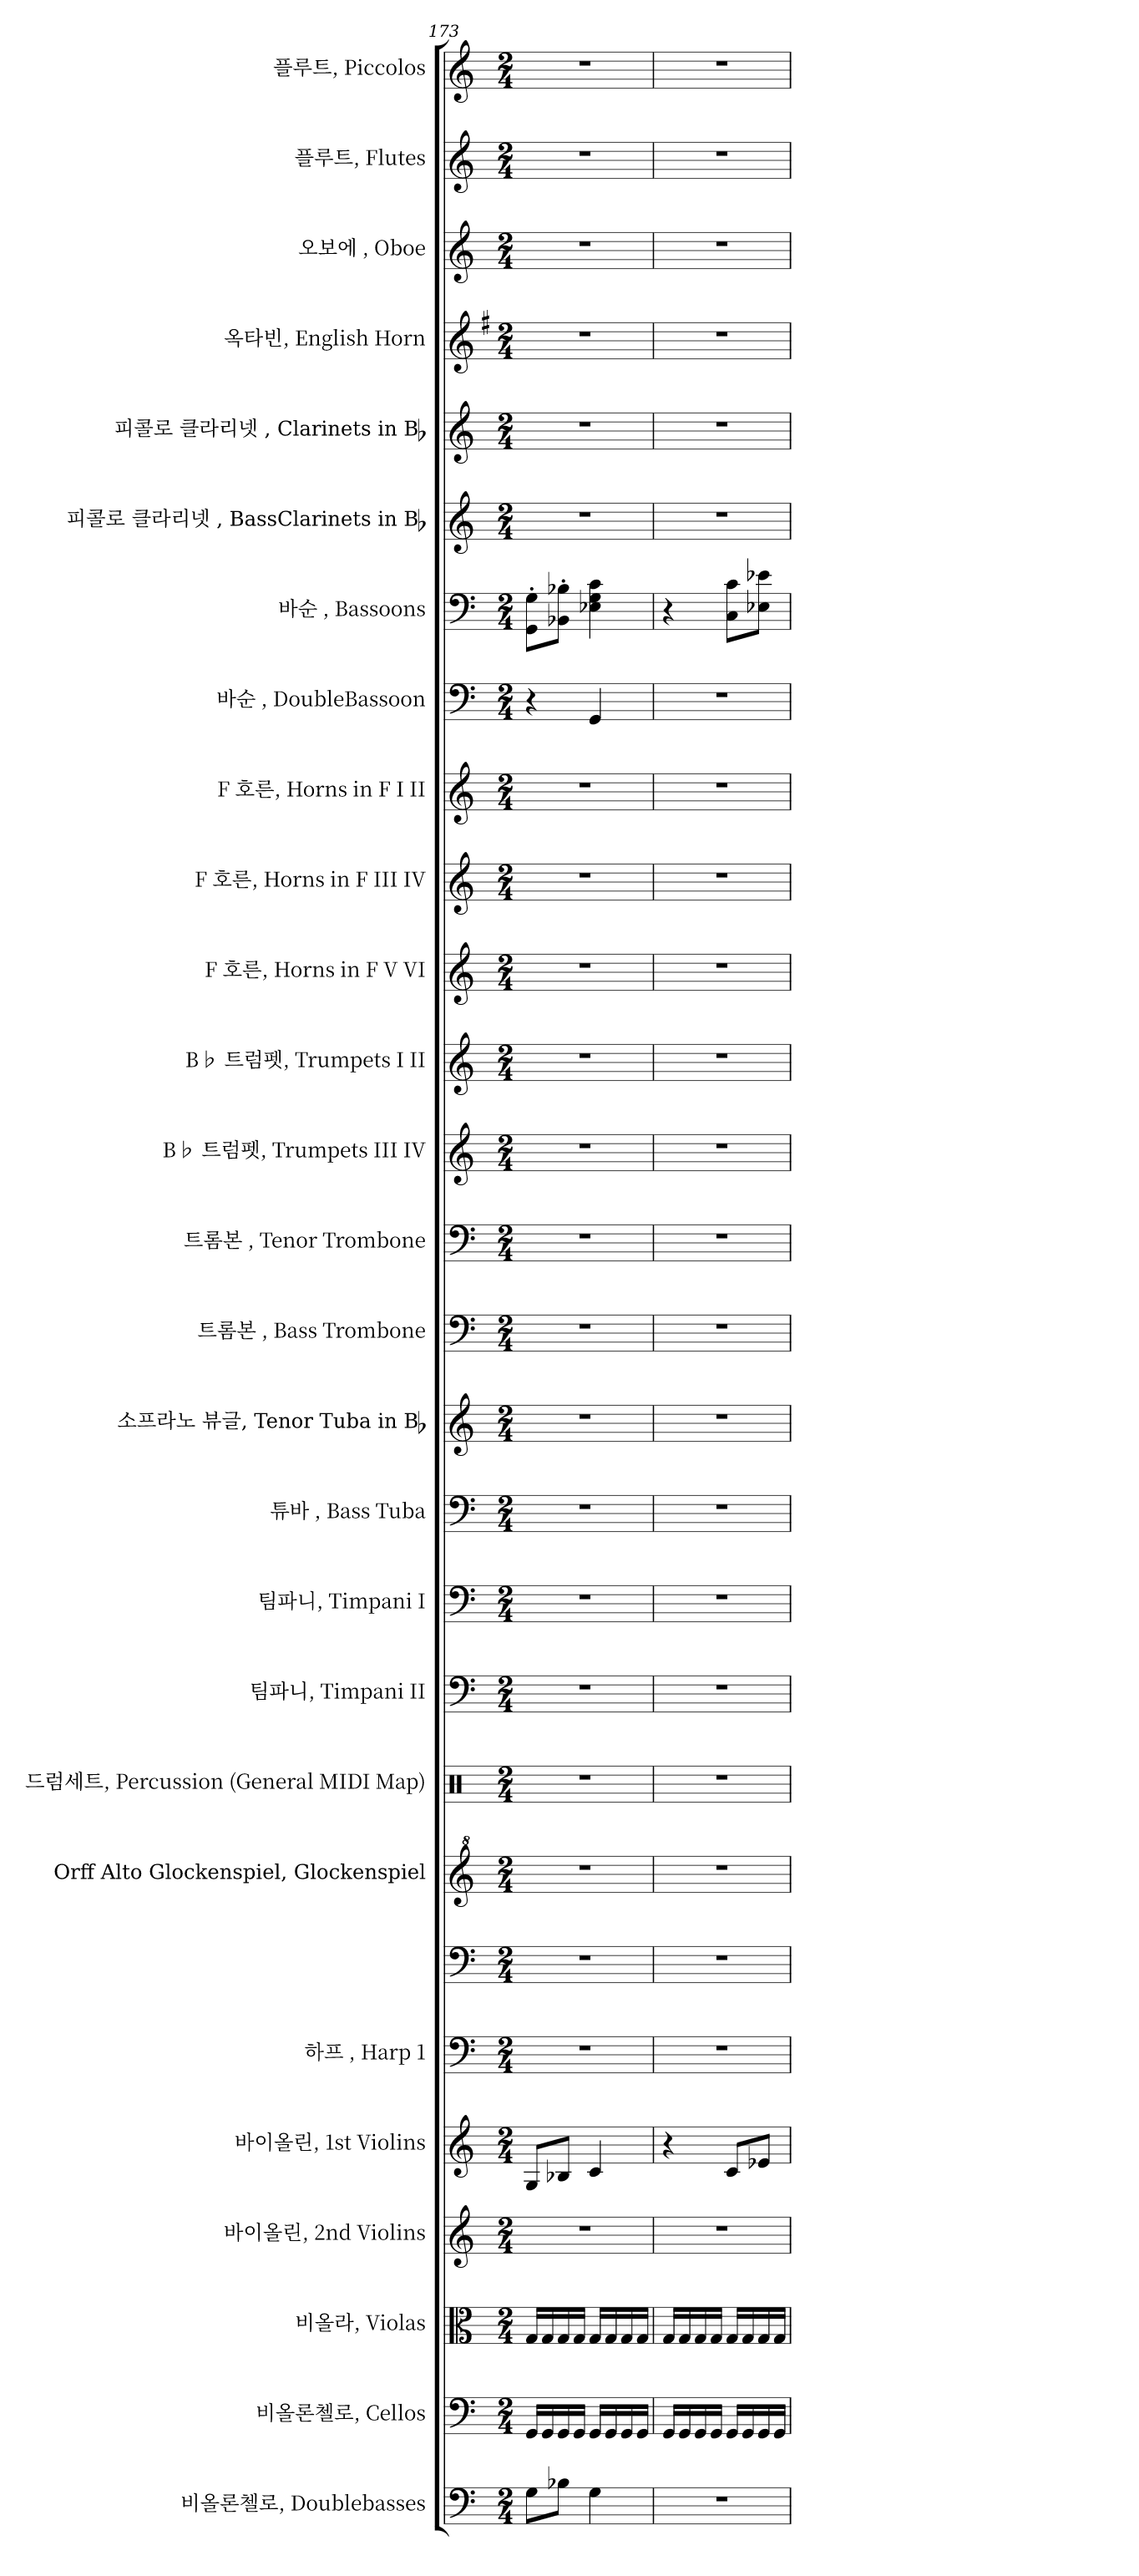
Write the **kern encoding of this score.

**kern	**kern	**kern	**kern	**kern	**kern	**kern	**kern	**kern	**kern	**kern	**kern	**kern	**kern	**kern	**kern	**kern	**kern	**kern	**kern	**kern	**kern	**kern	**kern	**kern	**kern	**kern	**kern
*part27	*part26	*part25	*part24	*part23	*part22	*part22	*part21	*part20	*part19	*part18	*part17	*part16	*part15	*part14	*part13	*part12	*part11	*part10	*part9	*part8	*part7	*part6	*part5	*part4	*part3	*part2	*part1
*staff28	*staff27	*staff26	*staff25	*staff24	*staff23	*staff22	*staff21	*staff20	*staff19	*staff18	*staff17	*staff16	*staff15	*staff14	*staff13	*staff12	*staff11	*staff10	*staff9	*staff8	*staff7	*staff6	*staff5	*staff4	*staff3	*staff2	*staff1
*I"비올론첼로, Doublebasses	*I"비올론첼로, Cellos	*I"비올라, Violas	*I"바이올린, 2nd Violins	*I"바이올린, 1st Violins	*I"하프 , Harp 1	*	*I"Orff Alto Glockenspiel, Glockenspiel	*I"드럼세트, Percussion (General MIDI Map)	*I"팀파니, Timpani II	*I"팀파니, Timpani I	*I"튜바 , Bass Tuba	*I"소프라노 뷰글, Tenor Tuba in Bb	*I"트롬본 , Bass Trombone	*I"트롬본 , Tenor Trombone	*I"B♭ 트럼펫, Trumpets III IV	*I"B♭ 트럼펫, Trumpets I II	*I"F 호른, Horns in F  V  VI	*I"F 호른, Horns in F III IV	*I"F 호른, Horns in F  I  II	*I"바순 , DoubleBassoon	*I"바순 , Bassoons	*I"피콜로 클라리넷 , BassClarinets in Bb	*I"피콜로 클라리넷 , Clarinets in Bb	*I"옥타빈, English Horn	*I"오보에 , Oboe	*I"플루트, Flutes	*I"플루트, Piccolos
*	*	*I'Vlas.	*I'Vlns.	*I'Vlns.	*I'Hrp.	*	*I'O. A. Glk.	*	*I'Timp.	*I'Timp.	*I'Tba.	*	*I'Tbn.	*I'Tbn.	*I'B♭ Tpt.	*I'B♭ Tpt.	*I'F Hn.	*I'F Hn.	*I'F Hn.	*	*I'Bsn.	*	*	*	*I'Ob.	*I'Fl.	*
*clefF4	*clefF4	*clefC3	*clefG2	*clefG2	*clefF4	*clefF4	*clefG^2	*clefX	*clefF4	*clefF4	*clefF4	*clefG2	*clefF4	*clefF4	*clefG2	*clefG2	*clefG2	*clefG2	*clefG2	*clefF4	*clefF4	*clefG2	*clefG2	*clefG2	*clefG2	*clefG2	*clefG2
*	*	*	*	*	*	*	*	*	*	*	*	*	*	*	*ITrd1c2	*ITrd1c2	*ITrd4c7	*ITrd4c7	*ITrd4c7	*	*	*ITrd-5c-8	*ITrd-5c-8	*ITrd4c7	*	*	*
*k[]	*k[]	*k[]	*k[]	*k[]	*k[]	*k[]	*k[]	*k[]	*k[]	*k[]	*k[]	*k[]	*k[]	*k[]	*k[b-e-]	*k[b-e-]	*k[b-]	*k[b-]	*k[b-]	*k[]	*k[]	*k[b-e-a-d-]	*k[b-e-a-d-]	*k[]	*k[]	*k[]	*k[]
*M2/4	*M2/4	*M2/4	*M2/4	*M2/4	*M2/4	*M2/4	*M2/4	*M2/4	*M2/4	*M2/4	*M2/4	*M2/4	*M2/4	*M2/4	*M2/4	*M2/4	*M2/4	*M2/4	*M2/4	*M2/4	*M2/4	*M2/4	*M2/4	*M2/4	*M2/4	*M2/4	*M2/4
=173	=173	=173	=173	=173	=173	=173	=173	=173	=173	=173	=173	=173	=173	=173	=173	=173	=173	=173	=173	=173	=173	=173	=173	=173	=173	=173	=173
8G\L	16GG/LL	16G/LL	2r	8G/L	2r	2r	2r	2r	2r	2r	2r	2r	2r	2r	2r	2r	2r	2r	2r	4r	8GG\' 8G\'L	2r	2r	2r	2r	2r	2r
.	16GG/	16G/	.	.	.	.	.	.	.	.	.	.	.	.	.	.	.	.	.	.	.	.	.	.	.	.	.
8B-X\J	16GG/	16G/	.	8B-X/J	.	.	.	.	.	.	.	.	.	.	.	.	.	.	.	.	8BB-X\' 8B-X\'J	.	.	.	.	.	.
.	16GG/JJ	16G/JJ	.	.	.	.	.	.	.	.	.	.	.	.	.	.	.	.	.	.	.	.	.	.	.	.	.
4G\	16GG/LL	16G/LL	.	4c/	.	.	.	.	.	.	.	.	.	.	.	.	.	.	.	4GG/	4E-X\ 4G\ 4c\	.	.	.	.	.	.
.	16GG/	16G/	.	.	.	.	.	.	.	.	.	.	.	.	.	.	.	.	.	.	.	.	.	.	.	.	.
.	16GG/	16G/	.	.	.	.	.	.	.	.	.	.	.	.	.	.	.	.	.	.	.	.	.	.	.	.	.
.	16GG/JJ	16G/JJ	.	.	.	.	.	.	.	.	.	.	.	.	.	.	.	.	.	.	.	.	.	.	.	.	.
=174	=174	=174	=174	=174	=174	=174	=174	=174	=174	=174	=174	=174	=174	=174	=174	=174	=174	=174	=174	=174	=174	=174	=174	=174	=174	=174	=174
2r	16GG/LL	16G/LL	2r	4r	2r	2r	2r	2r	2r	2r	2r	2r	2r	2r	2r	2r	2r	2r	2r	2r	4r	2r	2r	2r	2r	2r	2r
.	16GG/	16G/	.	.	.	.	.	.	.	.	.	.	.	.	.	.	.	.	.	.	.	.	.	.	.	.	.
.	16GG/	16G/	.	.	.	.	.	.	.	.	.	.	.	.	.	.	.	.	.	.	.	.	.	.	.	.	.
.	16GG/JJ	16G/JJ	.	.	.	.	.	.	.	.	.	.	.	.	.	.	.	.	.	.	.	.	.	.	.	.	.
.	16GG/LL	16G/LL	.	8c/L	.	.	.	.	.	.	.	.	.	.	.	.	.	.	.	.	8C\ 8c\L	.	.	.	.	.	.
.	16GG/	16G/	.	.	.	.	.	.	.	.	.	.	.	.	.	.	.	.	.	.	.	.	.	.	.	.	.
.	16GG/	16G/	.	8e-X/J	.	.	.	.	.	.	.	.	.	.	.	.	.	.	.	.	8E-X\ 8e-X\J	.	.	.	.	.	.
.	16GG/JJ	16G/JJ	.	.	.	.	.	.	.	.	.	.	.	.	.	.	.	.	.	.	.	.	.	.	.	.	.
=	=	=	=	=	=	=	=	=	=	=	=	=	=	=	=	=	=	=	=	=	=	=	=	=	=	=	=
*-	*-	*-	*-	*-	*-	*-	*-	*-	*-	*-	*-	*-	*-	*-	*-	*-	*-	*-	*-	*-	*-	*-	*-	*-	*-	*-	*-
